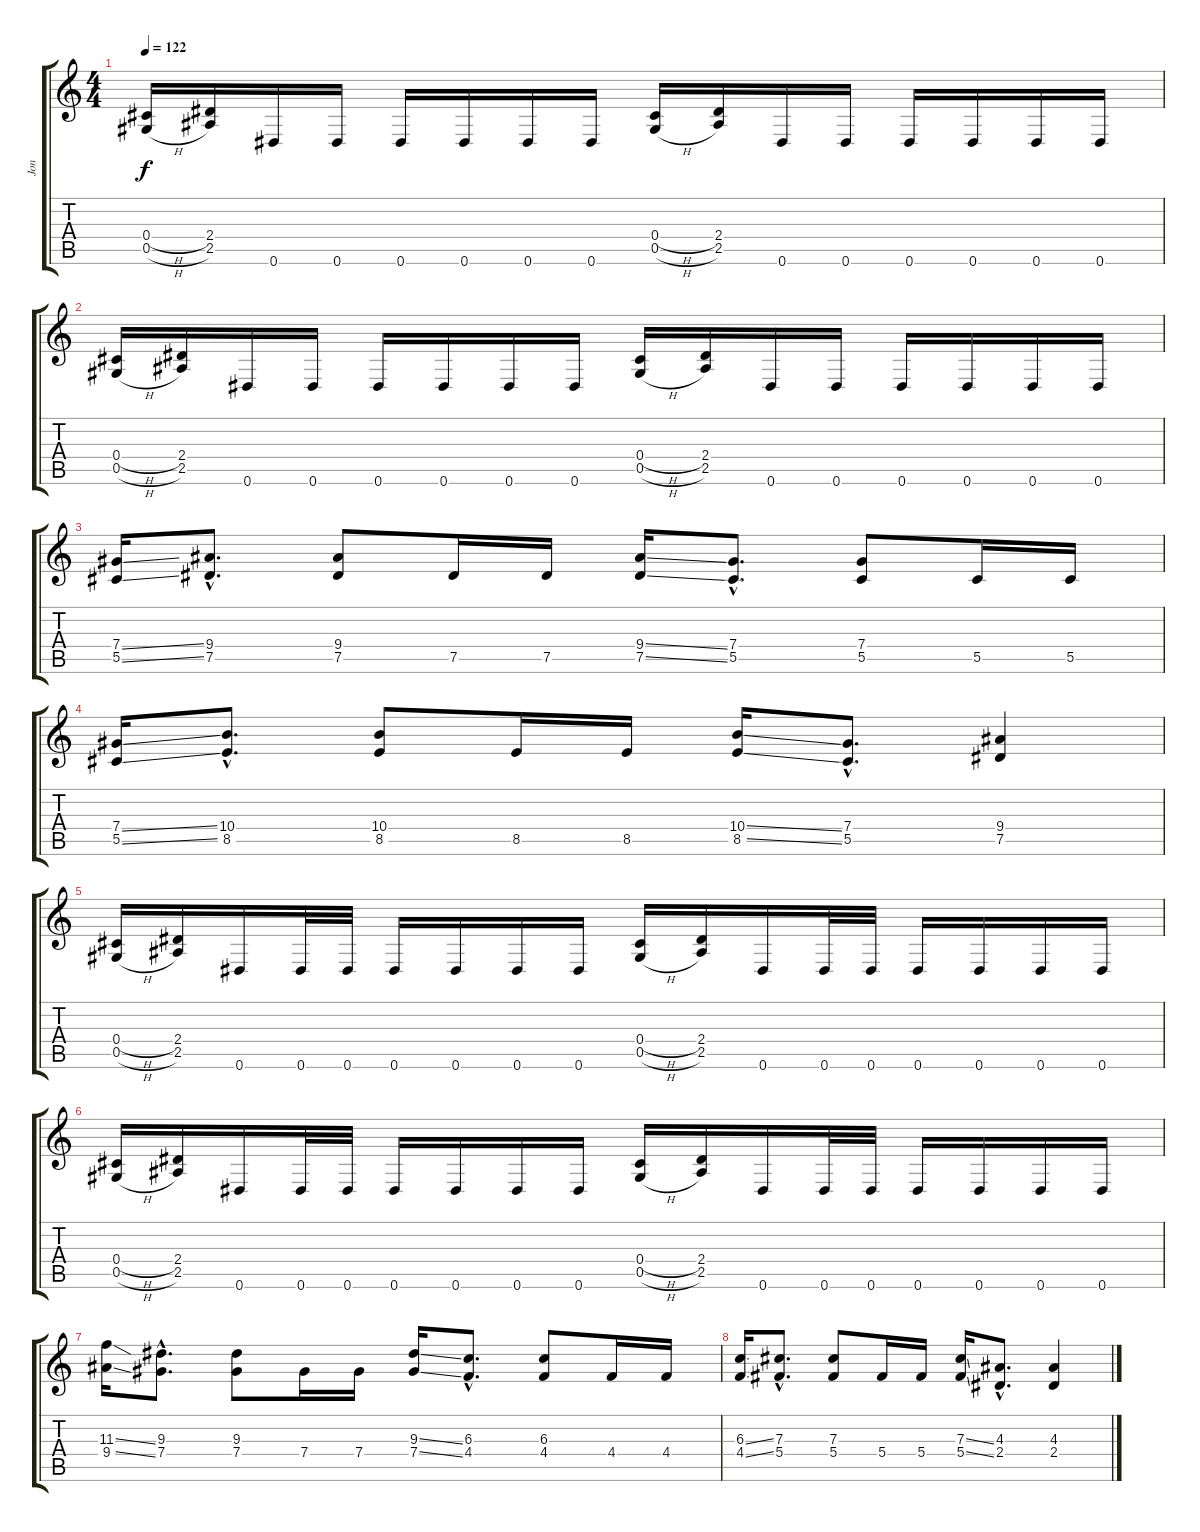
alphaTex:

\track ("Jon" "Jon") {instrument distortionguitar}
\staff {score tabs}
\tuning (Eb4 Bb3 Gb3 Db3 Ab2 Eb2) {hide}
\ts (4 4)
\tempo 122
\clef g2
\ks c
(0.4{h} 0.5{h}).16{dy f} (2.4 2.5).16 0.6.16 0.6.16 0.6.16 0.6.16 0.6.16 0.6.16 (0.4{h} 0.5{h}).16 (2.4 2.5).16 0.6.16 0.6.16 0.6.16 0.6.16 0.6.16 0.6.16 |
(0.4{h} 0.5{h}).16 (2.4 2.5).16 0.6.16 0.6.16 0.6.16 0.6.16 0.6.16 0.6.16 (0.4{h} 0.5{h}).16 (2.4 2.5).16 0.6.16 0.6.16 0.6.16 0.6.16 0.6.16 0.6.16 |
(7.4{ss} 5.5{ss}).16 (9.4{hac} 7.5{hac}).8{d} (9.4 7.5).8 7.5.16 7.5.16 (9.4{ss} 7.5{ss}).16 (7.4{hac} 5.5{hac}).8{d} (7.4 5.5).8 5.5.16 5.5.16 |
(7.4{ss} 5.5{ss}).16 (10.4{hac} 8.5{hac}).8{d} (10.4 8.5).8 8.5.16 8.5.16 (10.4{ss} 8.5{ss}).16 (7.4{hac} 5.5{hac}).8{d} (9.4 7.5).4 |
(0.4{h} 0.5{h}).16 (2.4 2.5).16 0.6.16 0.6.32 0.6.32 0.6.16 0.6.16 0.6.16 0.6.16 (0.4{h} 0.5{h}).16 (2.4 2.5).16 0.6.16 0.6.32 0.6.32 0.6.16 0.6.16 0.6.16 0.6.16 |
(0.4{h} 0.5{h}).16 (2.4 2.5).16 0.6.16 0.6.32 0.6.32 0.6.16 0.6.16 0.6.16 0.6.16 (0.4{h} 0.5{h}).16 (2.4 2.5).16 0.6.16 0.6.32 0.6.32 0.6.16 0.6.16 0.6.16 0.6.16 |
(11.3{ss} 9.4{ss}).16 (9.3{hac} 7.4{hac}).8{d} (9.3 7.4).8 7.4.16 7.4.16 (9.3{ss} 7.4{ss}).16 (6.3{hac} 4.4{hac}).8{d} (6.3 4.4).8 4.4.16 4.4.16 |
(6.3{ss} 4.4{ss}).16 (7.3{hac} 5.4{hac}).8{d} (7.3 5.4).8 5.4.16 5.4.16 (7.3{ss} 5.4{ss}).16 (4.3{hac} 2.4{hac}).8{d} (4.3 2.4).4
